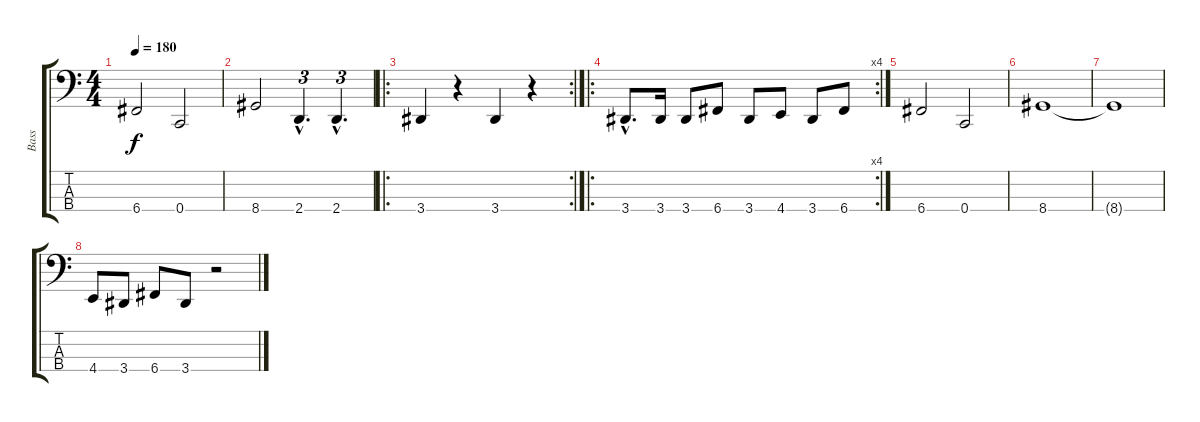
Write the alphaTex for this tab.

\track ("Bass" "Bass") {instrument electricbasspick}
\staff {score tabs}
\tuning (F2 C2 G1 C1) {hide}
\ts (4 4)
\tempo 180
\clef f4
\ks c
6.4.2{dy f} 0.4.2 |
8.4.2 2.4{hac}.4{d tu (3 2)} 2.4{hac}.4{d tu (3 2)} |
\ro
\rc 2
3.4.4 r.4 3.4.4 r.4 |
\ro
\rc 4
3.4{hac}.8{d} 3.4.16 3.4.8 6.4.8 3.4.8 4.4.8 3.4.8 6.4.8 |
6.4.2 0.4.2 |
8.4.1 |
8.4{t}.1 |
4.4.8 3.4.8 6.4.8 3.4.8 r.2
